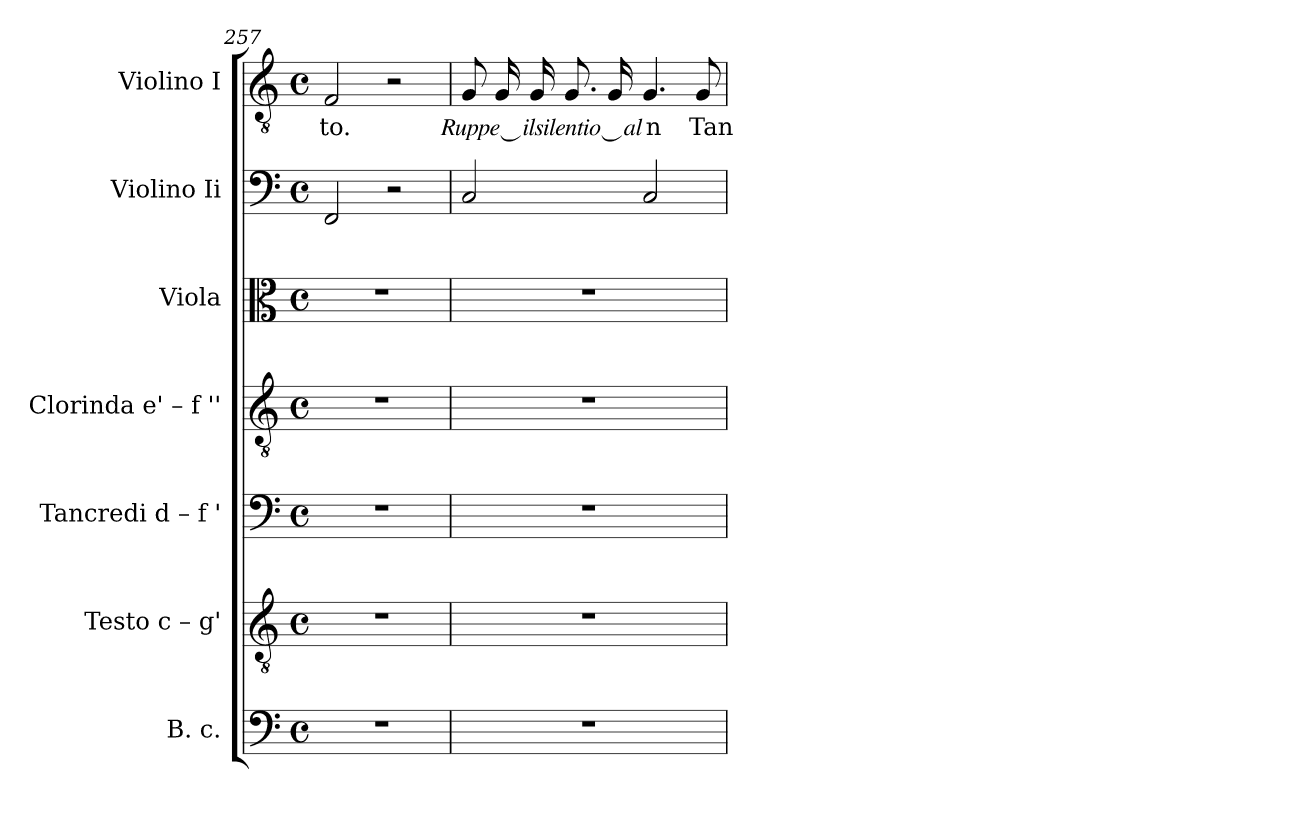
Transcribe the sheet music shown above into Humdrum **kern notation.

**kern	**kern	**kern	**kern	**kern	**kern	**kern	**text
*part7	*part6	*part5	*part4	*part3	*part2	*part1	*part1
*staff7	*staff6	*staff5	*staff4	*staff3	*staff2	*staff1	*staff1
*I"B. c.	*I"Testo  c – g'	*I"Tancredi  d – f '	*I"Clorinda  e' – f ''	*I"Viola	*I"Violino Ii	*I"Violino I	*
*clefF4	*clefGv2	*clefF4	*clefGv2	*clefC3	*clefF4	*clefGv2	*
*k[]	*k[]	*k[]	*k[]	*k[]	*k[]	*k[]	*
*C:	*C:	*C:	*C:	*C:	*C:	*C:	*
*M4/4	*M4/4	*M4/4	*M4/4	*M4/4	*M4/4	*M4/4	*
*met(c)	*met(c)	*met(c)	*met(c)	*met(c)	*met(c)	*met(c)	*
=257	=257	=257	=257	=257	=257	=257	=257
!	!	!	!	!	!	!	!LO:LY:b:cj
1r	1r	1r	1r	1r	2FF/	2F/	to.
.	.	.	.	.	2r	2r	.
=258	=258	=258	=258	=258	=258	=258	=258
!	!	!	!	!	!	!	!LO:LY:b:cj
1r	1r	1r	1r	1r	2C/	8G/	Ruppe‿ilsilentio‿al
!	!	!	!	!	!	!	!LO:LY:b:cj
.	.	.	.	.	.	16G/	.
!	!	!	!	!	!	!	!LO:LY:b:cj
.	.	.	.	.	.	16G/	.
!	!	!	!	!	!	!	!LO:LY:b:cj
.	.	.	.	.	.	8.G/	.
!	!	!	!	!	!	!	!LO:LY:b:cj
.	.	.	.	.	.	16G/	.
!	!	!	!	!	!	!	!LO:LY:b:cj
.	.	.	.	.	2C/	4.G/	n
!	!	!	!	!	!	!	!LO:LY:b:cj
.	.	.	.	.	.	8G/	Tan
=	=	=	=	=	=	=	=
*-	*-	*-	*-	*-	*-	*-	*-
